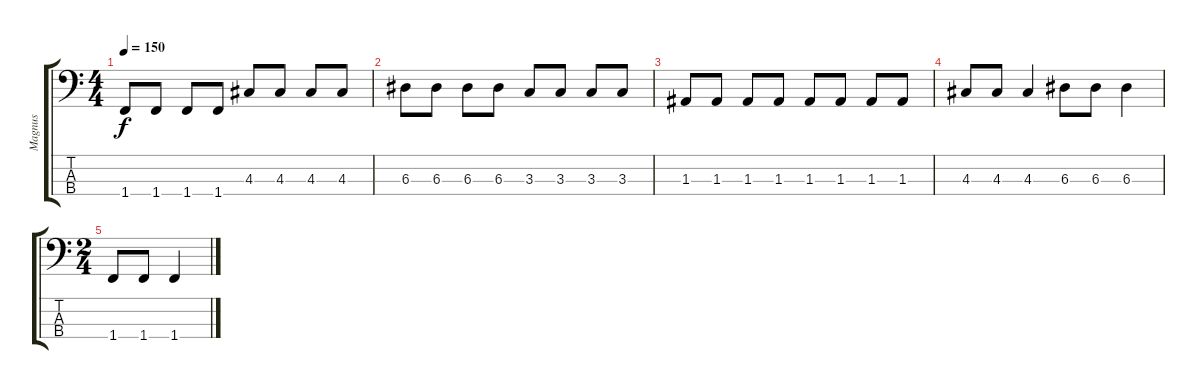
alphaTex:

\track ("Magnus" "Magnus") {instrument electricbasspick}
\staff {score tabs}
\tuning (G2 D2 A1 E1) {hide}
\ts (4 4)
\tempo 150
\clef f4
\ks c
1.4.8{dy f} 1.4.8 1.4.8 1.4.8 4.3.8 4.3.8 4.3.8 4.3.8 |
6.3.8 6.3.8 6.3.8 6.3.8 3.3.8 3.3.8 3.3.8 3.3.8 |
1.3.8 1.3.8 1.3.8 1.3.8 1.3.8 1.3.8 1.3.8 1.3.8 |
4.3.8 4.3.8 4.3.4 6.3.8 6.3.8 6.3.4 |
\ts (2 4)
1.4.8 1.4.8 1.4.4
